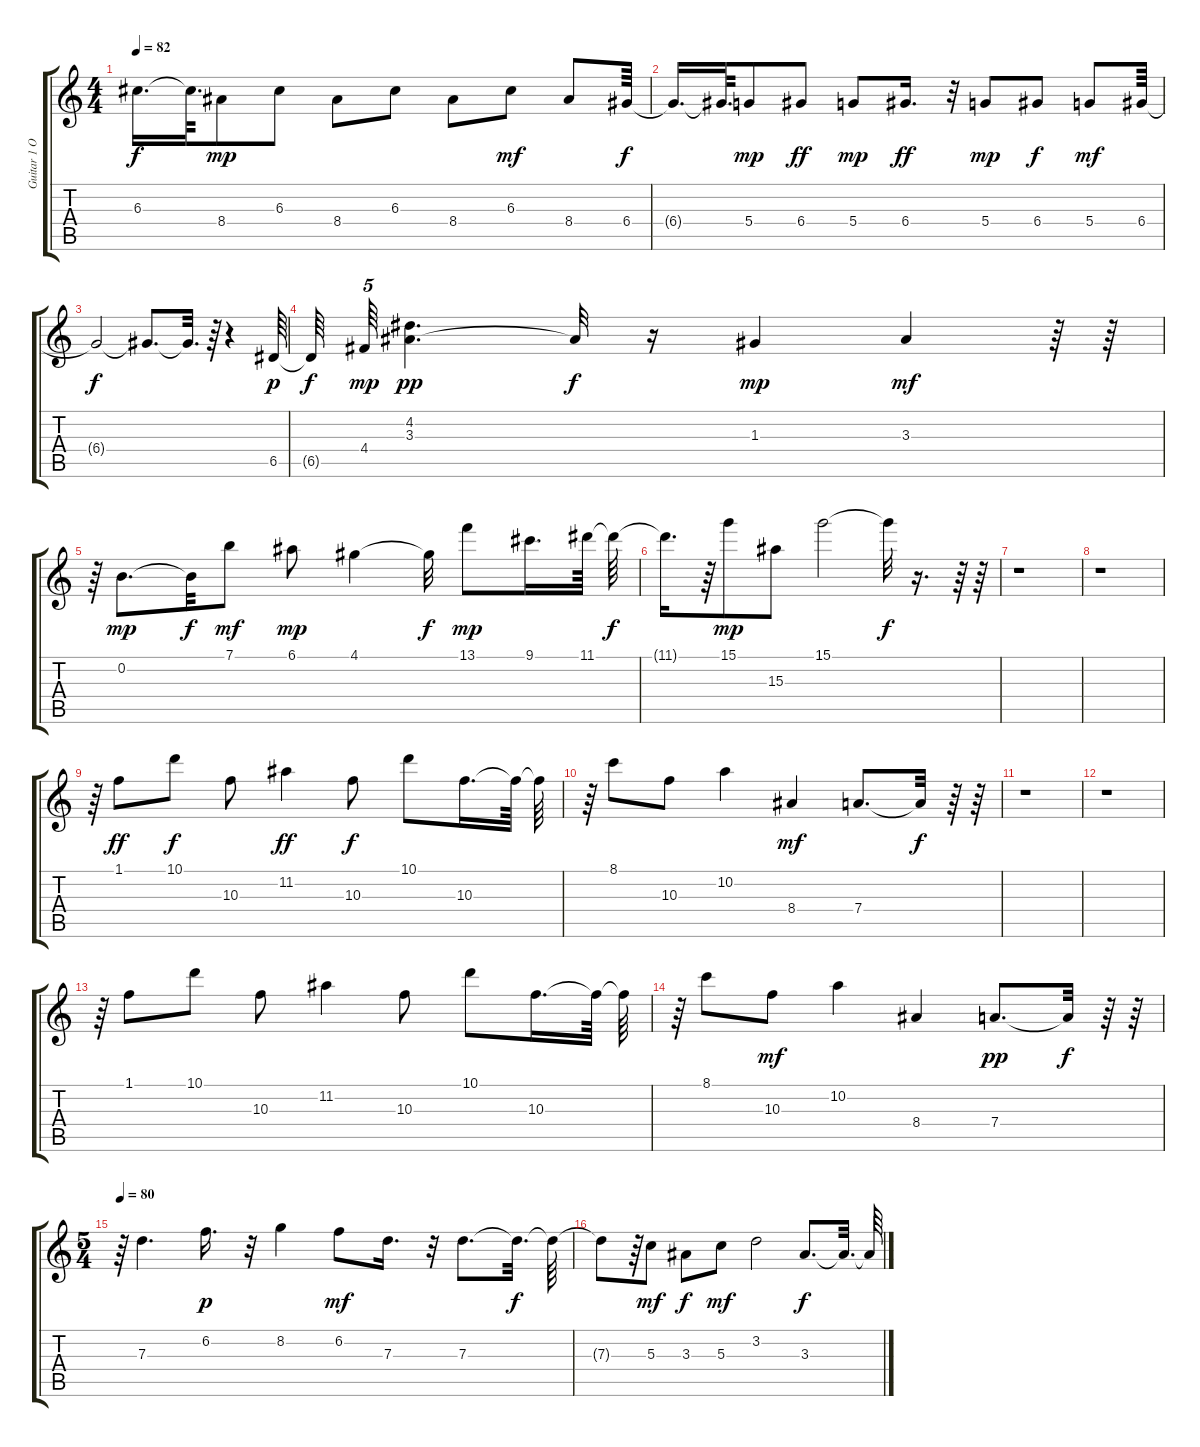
\track ("Guitar 1 Overdriven MIX" "Guitar 1 O") {instrument overdrivenguitar}
\staff {score tabs}
\tuning (E4 B3 G3 D3 A2 E2) {hide}
\ts (4 4)
\tempo 82
\clef g2
\ks c
6.3{t}.16{d dy f} 6.3{t}.64{d} 8.4.8{dy mp} 6.3.8 8.4.8 6.3.8 8.4.8 6.3.8{dy mf} 8.4.8 6.4.64{dy f} |
6.4{t}.16{d} 6.4{t}.64{d} 5.4.8{dy mp} 6.4.8{dy ff} 5.4.8{dy mp} 6.4.16{d dy ff} r.32 5.4.8{dy mp} 6.4.8{dy f} 5.4.8{dy mf} 6.4.64 |
6.4{t}.2{dy f} 6.4{t}.8{d} 6.4{t}.32{d} r.64 r.4 6.5.64{dy p} |
6.5{t}.64{dy f} 4.4.64{tu (5 4) dy mp} (4.2 3.3).4{d dy pp} 3.3{t}.32{dy f} r.16 1.3.4{dy mp} 3.3.4{dy mf} r.64 r.64 |
r.64 0.2.8{d dy mp} 0.2{t}.32{dy f} 7.1.8{dy mf} 6.1.8{dy mp} 4.1.4 4.1{t}.32{dy f} 13.1.8{dy mp} 9.1.16{d} 11.1.64 11.1{t}.64{dy f} |
11.1{t}.16{d} r.64 15.1.8{dy mp} 15.3.8 15.1.2 15.1{t}.32{dy f} r.16{d} r.64 r.64 |
r.1 |
r.1 |
r.64 1.1.8{dy ff} 10.1.8{dy f} 10.3.8 11.2.4{dy ff} 10.3.8{dy f} 10.1.8 10.3.16{d} 10.3{t}.64 10.3{t}.64 |
r.64 8.1.8 10.3.8 10.2.4 8.4.4{dy mf} 7.4.8{d} 7.4{t}.32{dy f} r.64 r.64 |
r.1 |
r.1 |
r.64 1.1.8 10.1.8 10.3.8 11.2.4 10.3.8 10.1.8 10.3.16{d} 10.3{t}.64 10.3{t}.64 |
r.64 8.1.8 10.3.8{dy mf} 10.2.4 8.4.4 7.4.8{d dy pp} 7.4{t}.32{dy f} r.64 r.64 |
\ts (5 4)
\tempo 80
r.64 7.3.4{d} 6.2.16{d dy p} r.32 8.2.4 6.2.8{dy mf} 7.3.16{d} r.32 7.3.8{d} 7.3{t}.32{d dy f} 7.3{t}.64 |
7.3{t}.8 r.64 5.3.8{dy mf} 3.3.8{dy f} 5.3.8{dy mf} 3.2.2 3.3.8{d dy f} 3.3{t}.32{d} 3.3{t}.64
